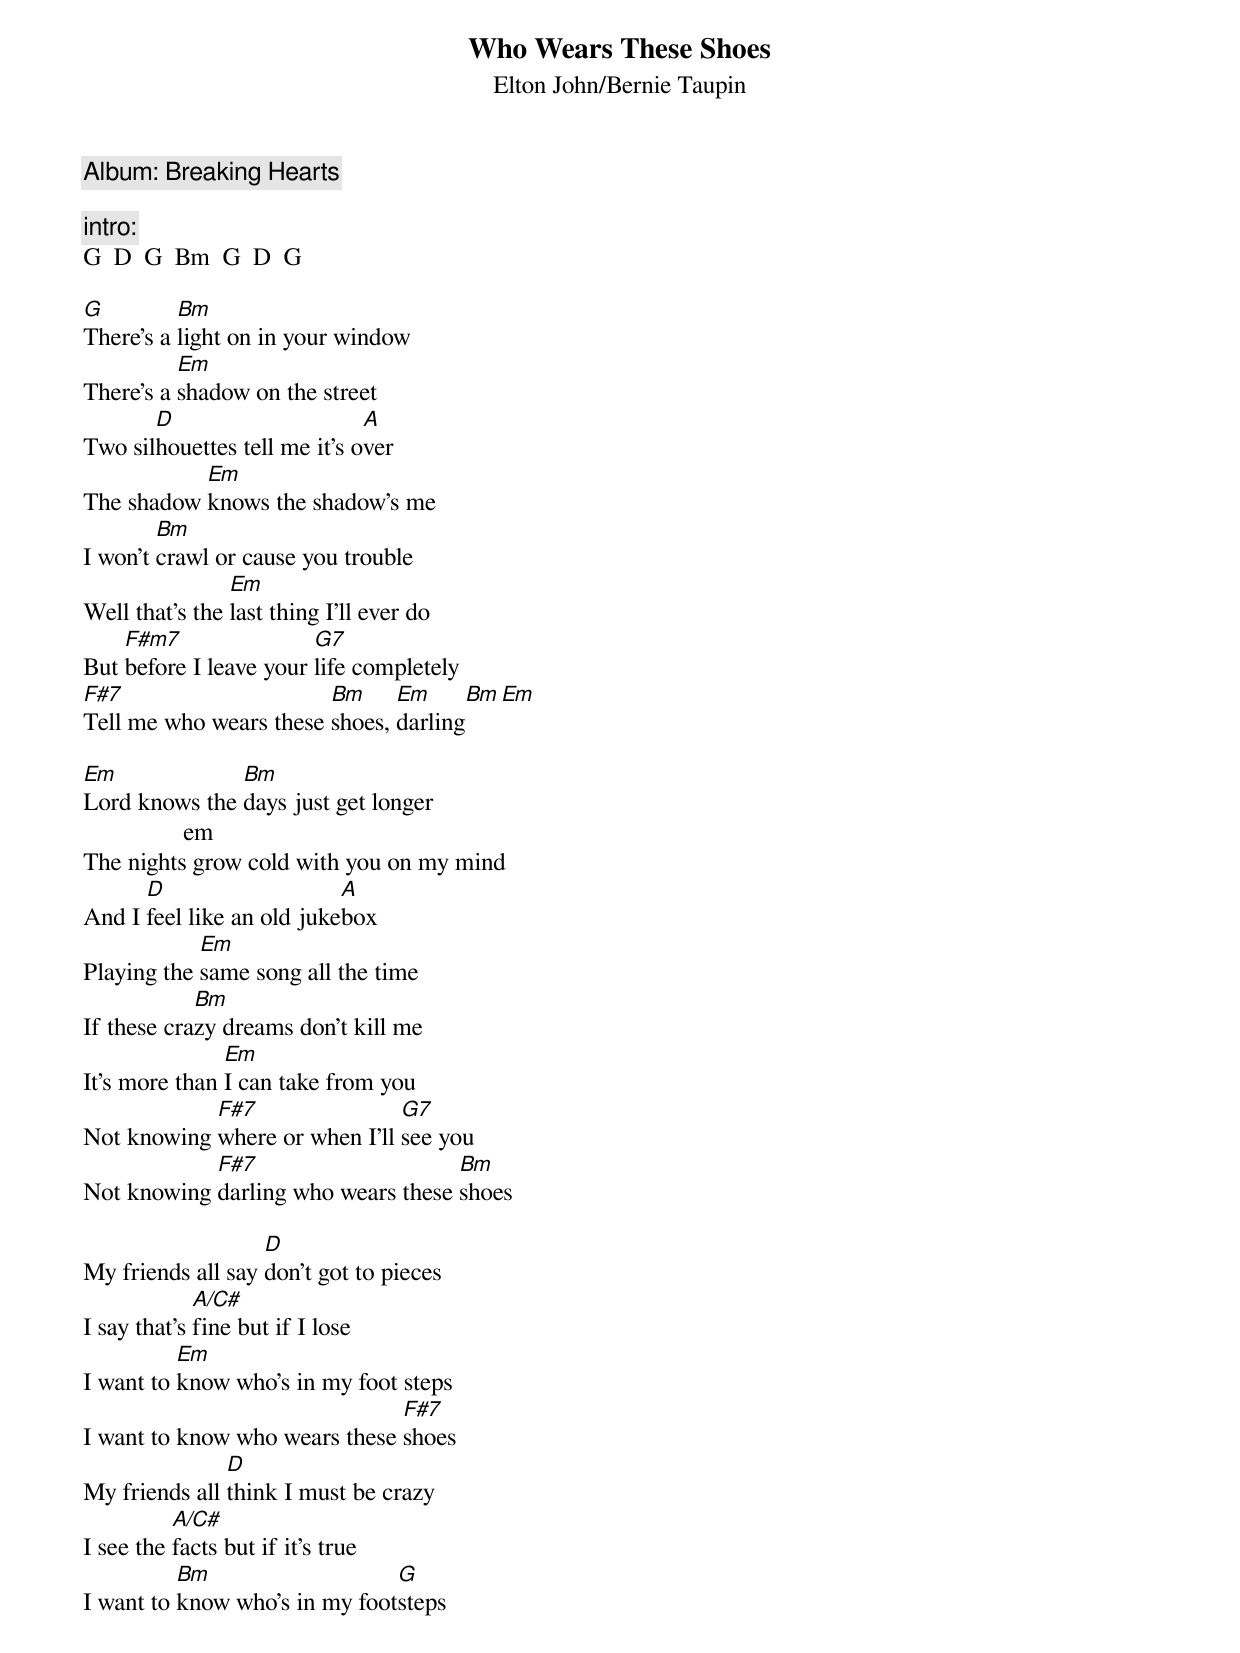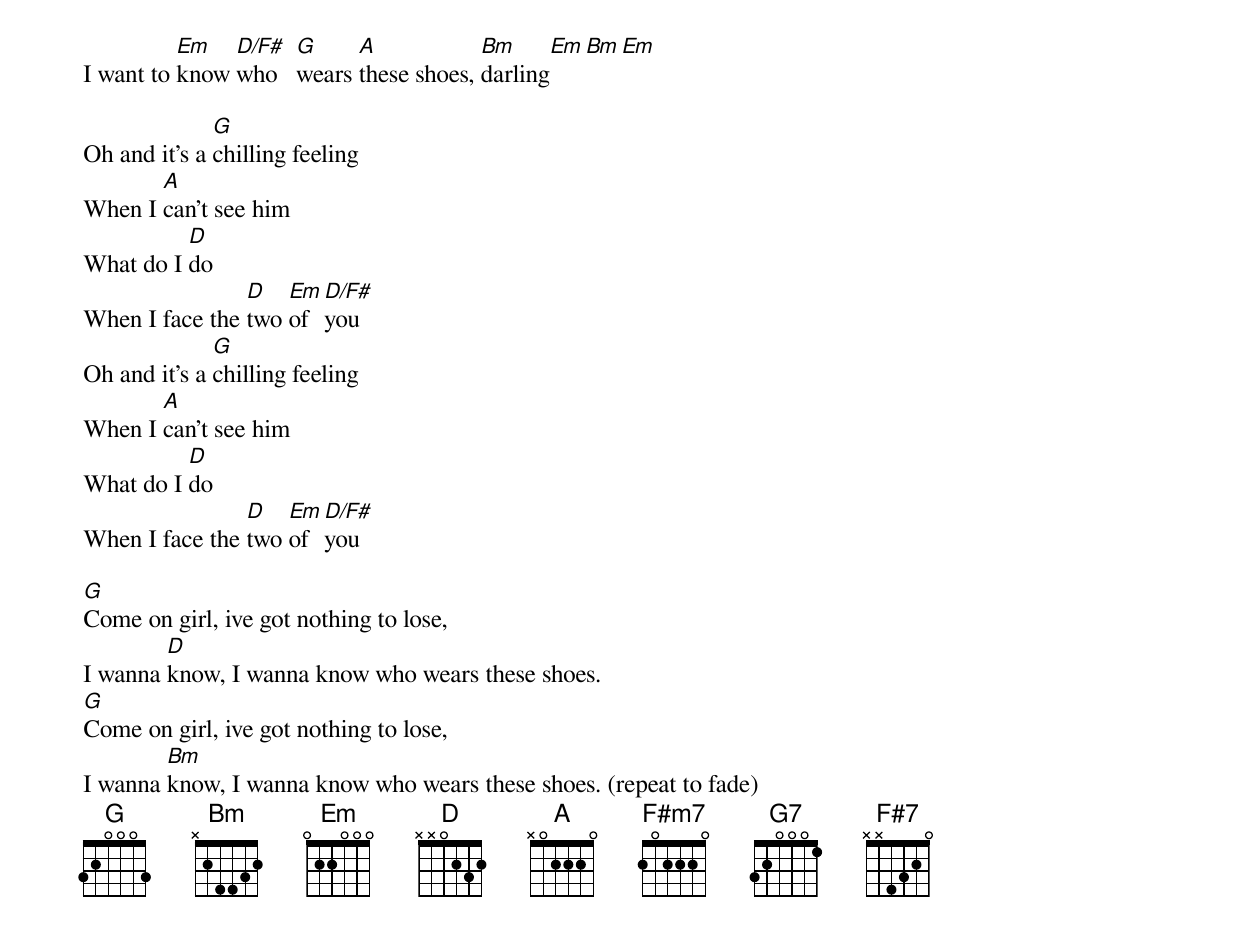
Who Wears These Shoes
Elton John/Bernie Taupin
Album: Breaking Hearts

intro:
G  D  G  Bm  G  D  G

G         Bm
There's a light on in your window
          Em
There's a shadow on the street
       D                      A
Two silhouettes tell me it's over
           Em
The shadow knows the shadow's me
        Bm
I won't crawl or cause you trouble
                Em
Well that's the last thing I'll ever do
    F#m7                G7
But before I leave your life completely
F#7                     Bm     Em         Bm  Em
Tell me who wears these shoes, darling

Em             Bm
Lord knows the days just get longer
                em
The nights grow cold with you on my mind
      D                    A
And I feel like an old jukebox
            Em
Playing the same song all the time
            Bm
If these crazy dreams don't kill me
               Em
It's more than I can take from you
            F#7                G7
Not knowing where or when I'll see you
            F#7                     Bm
Not knowing darling who wears these shoes

                   D
My friends all say don't got to pieces
             A/C#
I say that's fine but if I lose
          Em
I want to know who's in my foot steps
                               F#7
I want to know who wears these shoes
               D
My friends all think I must be crazy
          A/C#
I see the facts but if it's true
          Bm                   G
I want to know who's in my footsteps
          Em   D/F#  G     A            Bm      Em  Bm  Em
I want to know who   wears these shoes, darling

              G
Oh and it's a chilling feeling
       A
When I can't see him
          D
What do I do
                D   Em D/F#
When I face the two of you
              G
Oh and it's a chilling feeling
       A
When I can't see him
          D
What do I do
                D   Em D/F#
When I face the two of you

G
Come on girl, ive got nothing to lose,
        D
I wanna know, I wanna know who wears these shoes.
G
Come on girl, ive got nothing to lose,
        Bm
I wanna know, I wanna know who wears these shoes. (repeat to fade)
